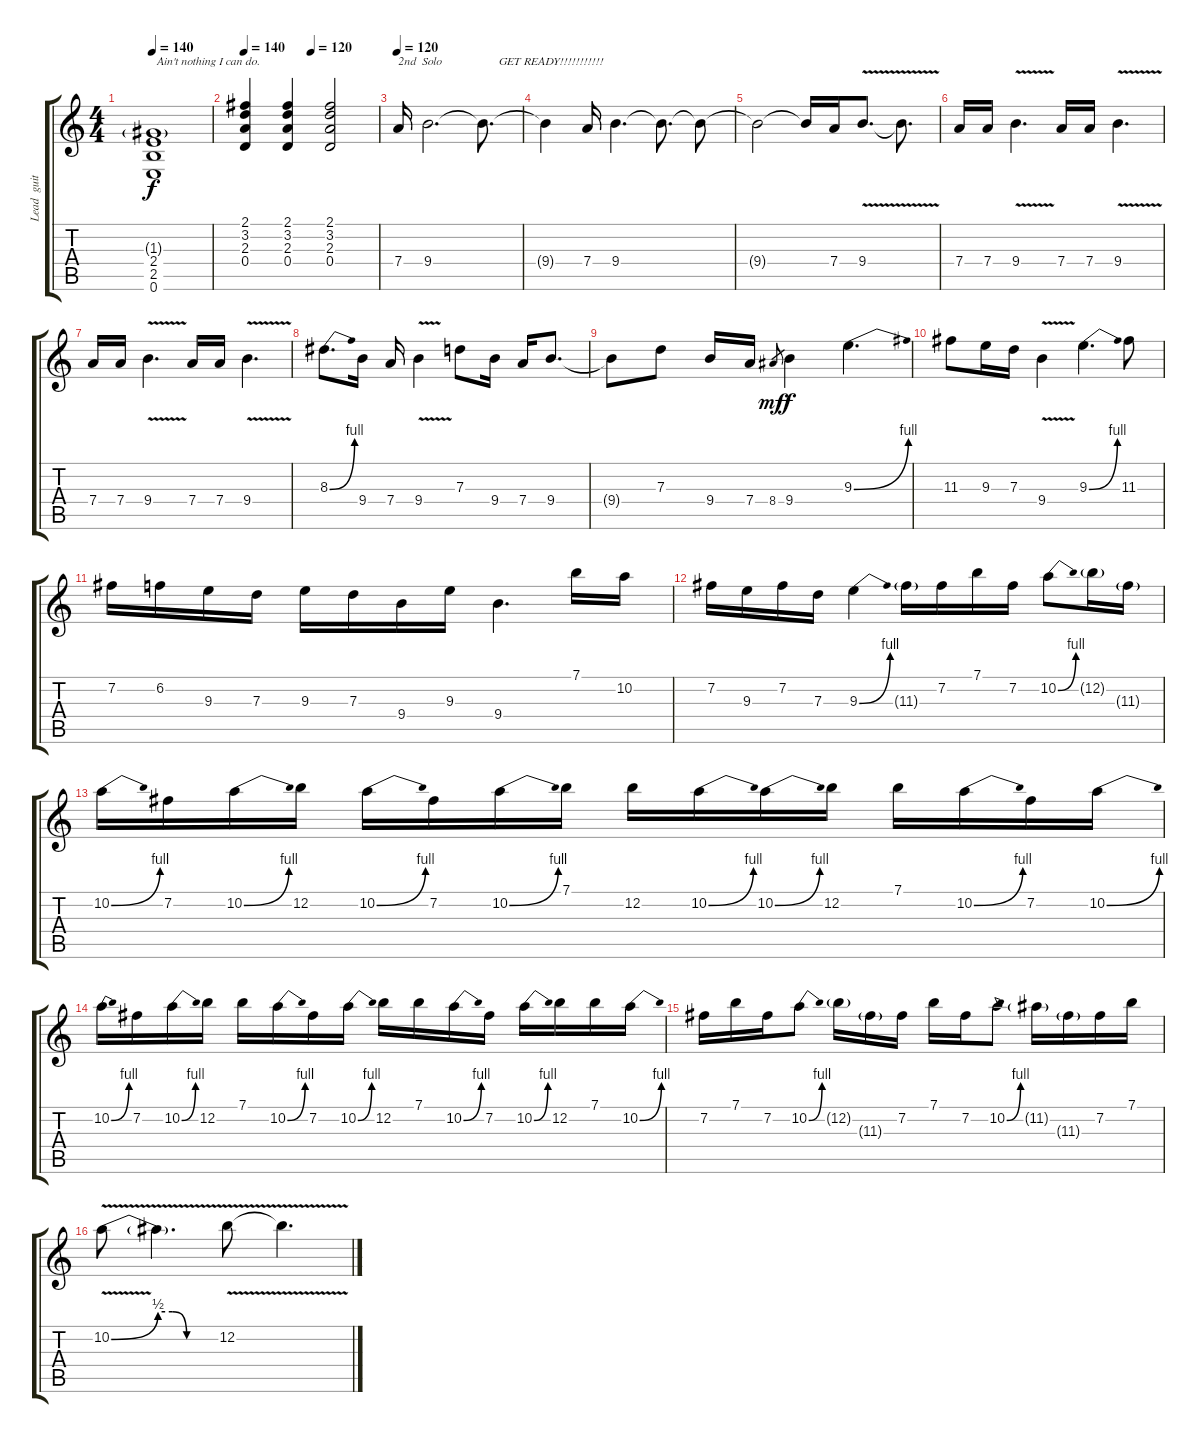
\track ("Lead  guitar" "Lead  guit") {instrument distortionguitar}
\staff {score tabs}
\tuning (E4 B3 G3 D3 A2 E2) {hide}
\ts (4 4)
\tempo 140
\clef g2
\ks c
(1.3{g} 2.4 2.5 0.6).1{txt " Ain't nothing I can do.    " dy f} |
\tempo 140
\tempo (120 0.5)
(2.1 3.2 2.3 0.4).4 (2.1 3.2 2.3 0.4).4 (2.1 3.2 2.3 0.4).2 |
\tempo 120
7.4.16{txt "2nd  Solo                   GET READY!!!!!!!!!!!"} 9.4.2{d} 9.4{t}.8{d} |
9.4{t}.4 7.4.16 9.4.4{d} 9.4{t}.8{d} 9.4{t}.8 |
9.4{t}.2 9.4{t}.16 7.4.16 9.4{v}.8{d} 9.4{v t}.8{d} |
7.4.16 7.4.16 9.4{v}.4{d} 7.4.16 7.4.16 9.4{v}.4{d} |
7.4.16 7.4.16 9.4{v}.4{d} 7.4.16 7.4.16 9.4{v}.4{d} |
8.3{be (bend 0 0 60 4)}.8{d} 9.4.16 7.4.16 9.4{v}.4 7.3.8 9.4.16 7.4.16 9.4.8{d} |
9.4{t}.8 7.3.8 9.4.16 7.4.16 8.4.8{gr dy mf} 9.4.4{dy f} 9.3{be (bend 0 0 60 4)}.4{d} |
11.3.8 9.3.16 7.3.16 9.4{v}.4 9.3{be (bend 0 0 60 4)}.4{d} 11.3.8 |
7.2.16 6.2.16 9.3.16 7.3.16 9.3.16 7.3.16 9.4.16 9.3.16 9.4.4{d} 7.1.16 10.2.16 |
7.2.16 9.3.16 7.2.16 7.3.16 9.3{be (bend 0 0 60 4)}.4 11.3{g}.16 7.2.16 7.1.16 7.2.16 10.2{be (bend 0 0 60 4)}.8 12.2{g}.16 11.3{g}.16 |
10.2{be (bend 0 0 60 4)}.16 7.2.16 10.2{be (bend 0 0 60 4)}.16 12.2.16 10.2{be (bend 0 0 60 4)}.16 7.2.16 10.2{be (bend 0 0 60 4)}.16 7.1.16 12.2.16 10.2{be (bend 0 0 60 4)}.16 10.2{be (bend 0 0 60 4)}.16 12.2.16 7.1.16 10.2{be (bend 0 0 60 4)}.16 7.2.16 10.2{be (bend 0 0 60 4)}.16 |
10.2{be (bend 0 0 60 4)}.16 7.2.16 10.2{be (bend 0 0 60 4)}.16 12.2.16 7.1.16 10.2{be (bend 0 0 60 4)}.16 7.2.16 10.2{be (bend 0 0 60 4)}.16 12.2.16 7.1.16 10.2{be (bend 0 0 60 4)}.16 7.2.16 10.2{be (bend 0 0 60 4)}.16 12.2.16 7.1.16 10.2{be (bend 0 0 60 4)}.16 |
7.2.16 7.1.16 7.2.16 10.2{be (bend 0 0 60 4)}.8 12.2{g}.16 11.3{g}.16 7.2.16 7.1.16 7.2.16 10.2{be (bend 0 0 60 4)}.8 11.2{g}.16 11.3{g}.16 7.2.16 7.1.16 |
10.2{be (bend 0 0 60 2) v}.8 10.2{be (custom 0 2 15 2 30 0 60 0) t}.4{d} 12.2{v}.8 12.2{v t}.4{d}
